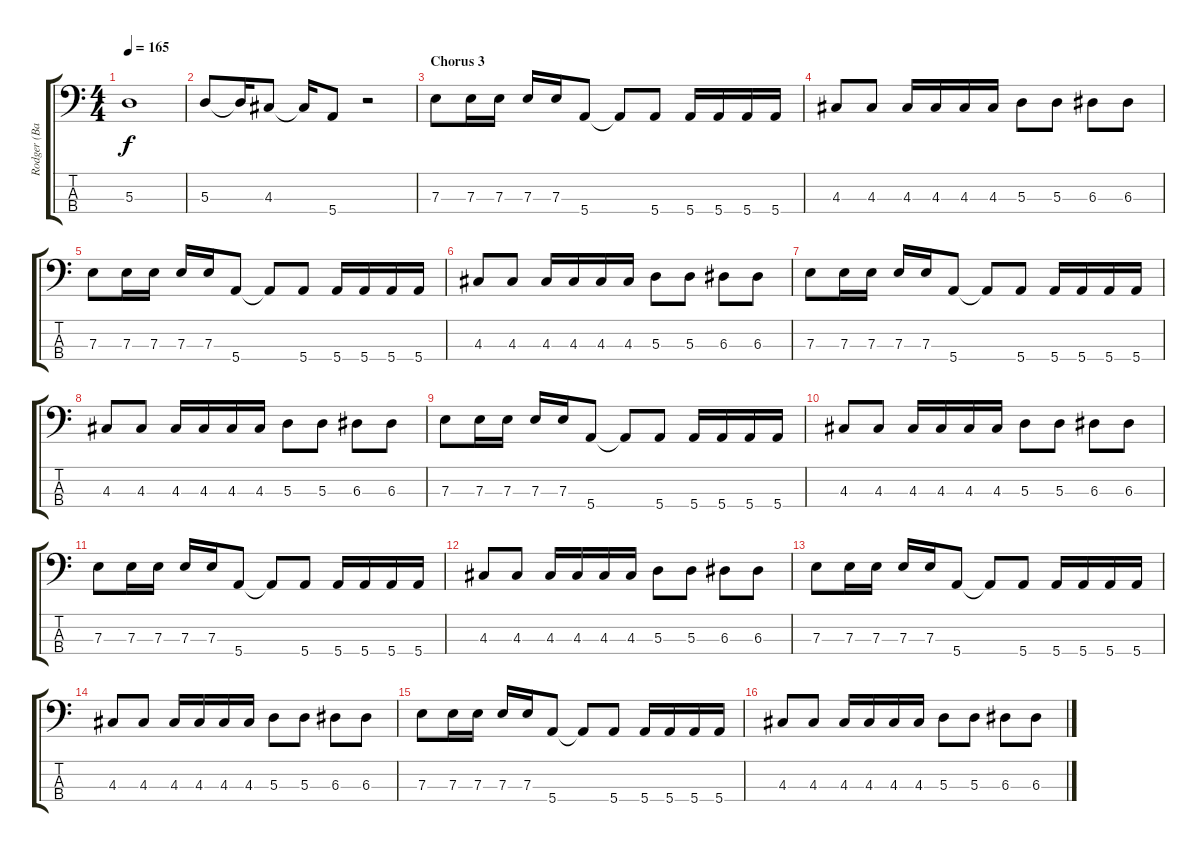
\track ("Rodger (Bass)" "Rodger (Ba") {instrument electricbasspick}
\staff {score tabs}
\tuning (G2 D2 A1 E1) {hide}
\ts (4 4)
\tempo 165
\clef f4
\ks c
5.3.1{dy f} |
5.3.8 5.3{t}.16 4.3.8 4.3{t}.16 5.4.8 r.2 |
\section ("" "Chorus 3")
7.3.8 7.3.16 7.3.16 7.3.16 7.3.16 5.4.8 5.4{t}.8 5.4.8 5.4.16 5.4.16 5.4.16 5.4.16 |
4.3.8 4.3.8 4.3.16 4.3.16 4.3.16 4.3.16 5.3.8 5.3.8 6.3.8 6.3.8 |
7.3.8 7.3.16 7.3.16 7.3.16 7.3.16 5.4.8 5.4{t}.8 5.4.8 5.4.16 5.4.16 5.4.16 5.4.16 |
4.3.8 4.3.8 4.3.16 4.3.16 4.3.16 4.3.16 5.3.8 5.3.8 6.3.8 6.3.8 |
7.3.8 7.3.16 7.3.16 7.3.16 7.3.16 5.4.8 5.4{t}.8 5.4.8 5.4.16 5.4.16 5.4.16 5.4.16 |
4.3.8 4.3.8 4.3.16 4.3.16 4.3.16 4.3.16 5.3.8 5.3.8 6.3.8 6.3.8 |
7.3.8 7.3.16 7.3.16 7.3.16 7.3.16 5.4.8 5.4{t}.8 5.4.8 5.4.16 5.4.16 5.4.16 5.4.16 |
4.3.8 4.3.8 4.3.16 4.3.16 4.3.16 4.3.16 5.3.8 5.3.8 6.3.8 6.3.8 |
7.3.8 7.3.16 7.3.16 7.3.16 7.3.16 5.4.8 5.4{t}.8 5.4.8 5.4.16 5.4.16 5.4.16 5.4.16 |
4.3.8 4.3.8 4.3.16 4.3.16 4.3.16 4.3.16 5.3.8 5.3.8 6.3.8 6.3.8 |
7.3.8 7.3.16 7.3.16 7.3.16 7.3.16 5.4.8 5.4{t}.8 5.4.8 5.4.16 5.4.16 5.4.16 5.4.16 |
4.3.8 4.3.8 4.3.16 4.3.16 4.3.16 4.3.16 5.3.8 5.3.8 6.3.8 6.3.8 |
7.3.8 7.3.16 7.3.16 7.3.16 7.3.16 5.4.8 5.4{t}.8 5.4.8 5.4.16 5.4.16 5.4.16 5.4.16 |
4.3.8 4.3.8 4.3.16 4.3.16 4.3.16 4.3.16 5.3.8 5.3.8 6.3.8 6.3.8
